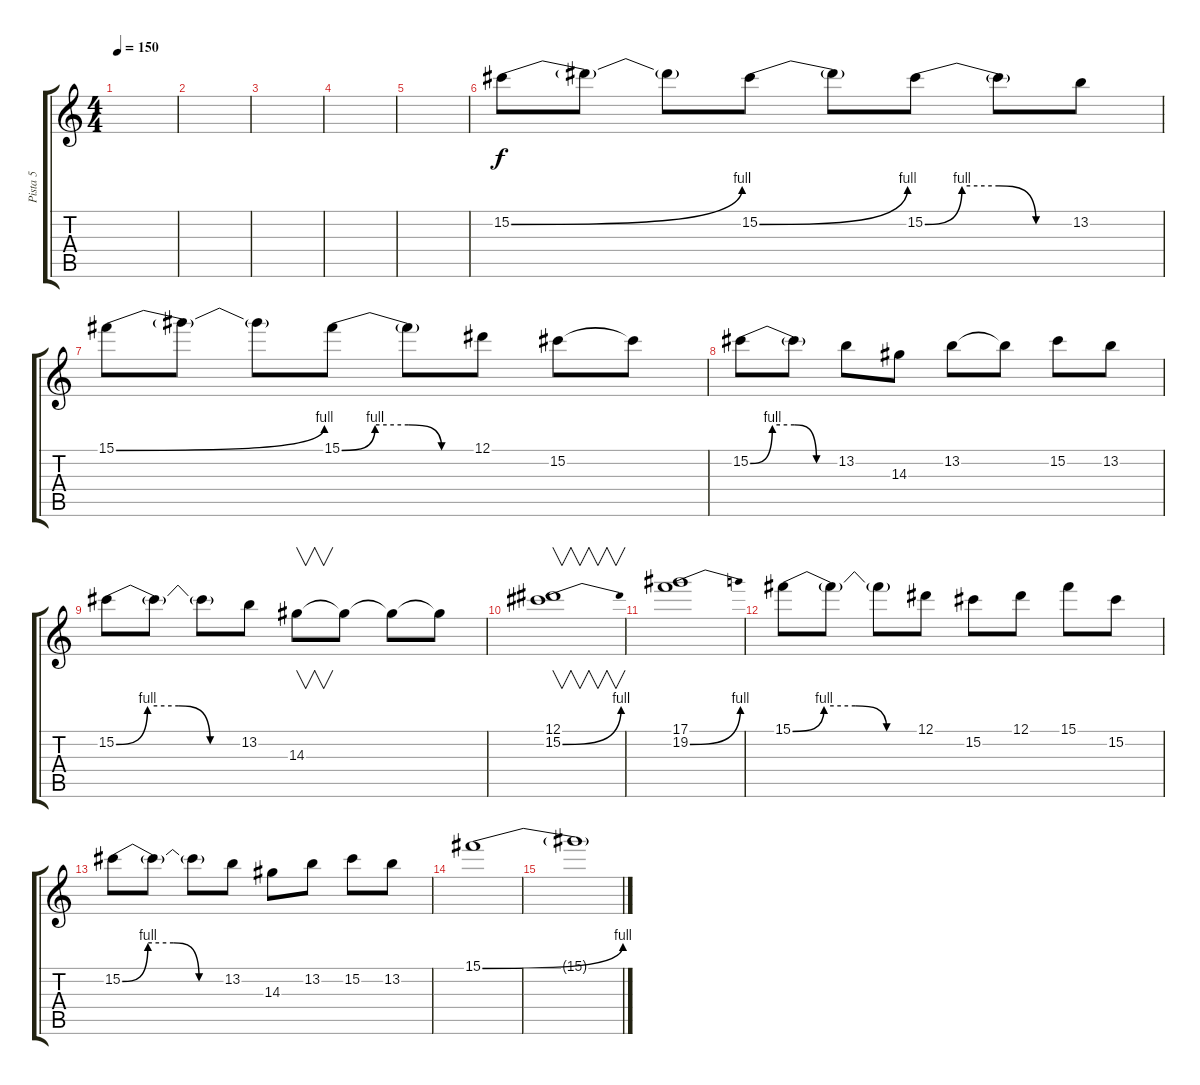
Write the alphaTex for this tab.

\track ("Pista 5" "Pista 5") {instrument distortionguitar}
\staff {score tabs}
\tuning (Eb4 Bb3 Gb3 Db3 Ab2 Eb2) {hide}
\ts (4 4)
\tempo 150
\clef g2
\ks c
|
|
|
|
|
15.2{be (bend 0 0 60 4)}.8 15.2{t}.8 15.2{t}.8 15.2{be (bend 0 0 60 4)}.8 15.2{t}.8 15.2{be (custom 0 0 15 4 30 4 45 0 60 0)}.8 15.2{t}.8 13.2.8 |
15.1{be (bend 0 0 60 4)}.8 15.1{t}.8 15.1{t}.8 15.1{be (custom 0 0 15 4 30 4 45 0 60 0)}.8 15.1{t}.8 12.1.8 15.2.8 15.2{t}.8 |
15.2{be (custom 0 0 15 4 30 4 45 0 60 0)}.8 15.2{t}.8 13.2.8 14.3.8 13.2.8 13.2{t}.8 15.2.8 13.2.8 |
15.2{be (custom 0 0 15 4 30 4 45 0 60 0)}.8 15.2{t}.8 15.2{t}.8 13.2.8 14.3.8{v} 14.3{t}.8 14.3{t}.8 14.3{t}.8 |
(12.1 15.2{be (bend 0 0 60 4)}).1{v} |
(17.1 19.2{be (bend 0 0 60 4)}).1 |
15.1{be (custom 0 0 15 4 30 4 45 0 60 0)}.8 15.1{t}.8 15.1{t}.8 12.1.8 15.2.8 12.1.8 15.1.8 15.2.8 |
15.2{be (custom 0 0 15 4 30 4 45 0 60 0)}.8 15.2{t}.8 15.2{t}.8 13.2.8 14.3.8 13.2.8 15.2.8 13.2.8 |
15.1{be (bend 0 0 60 4)}.1 |
15.1{t}.1
